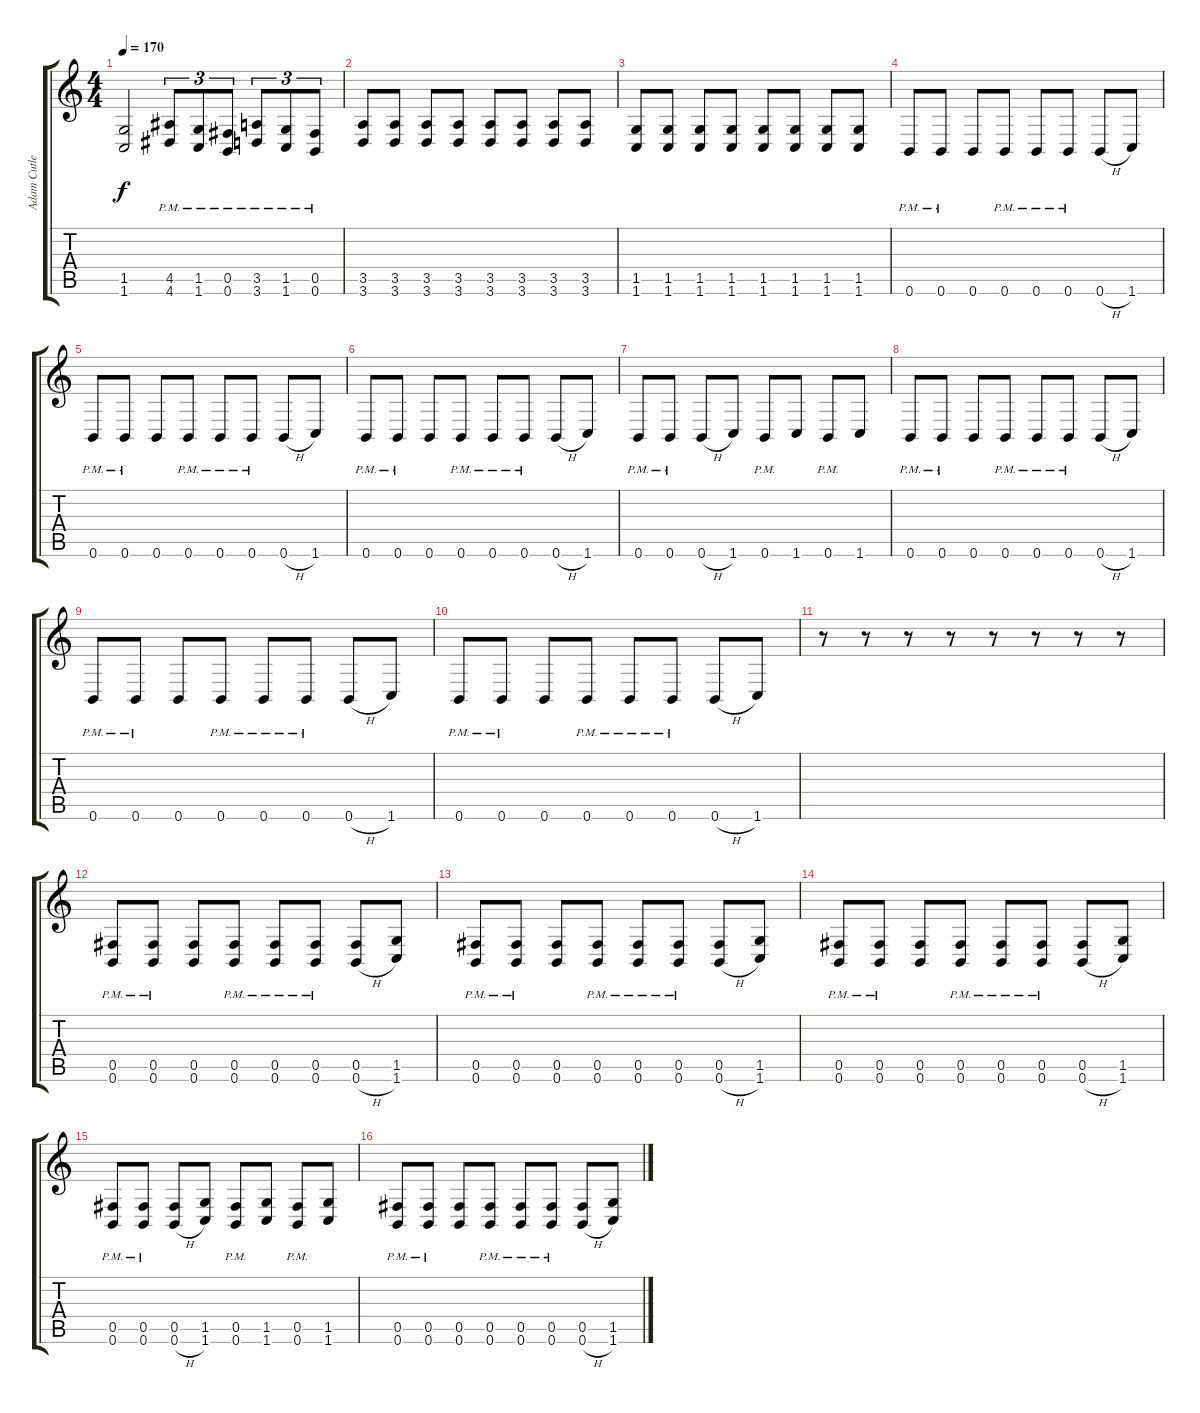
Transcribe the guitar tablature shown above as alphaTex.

\track ("Adam Cutler" "Adam Cutle") {instrument overdrivenguitar}
\staff {score tabs}
\tuning (Db4 Ab3 E3 B2 Gb2 B1) {hide}
\ts (4 4)
\tempo 170
\clef g2
\ks c
(1.5 1.6).2{dy f} (4.5{pm} 4.6{pm}).8{tu (3 2)} (1.5{pm} 1.6{pm}).8{tu (3 2)} (0.5{pm} 0.6{pm}).8{tu (3 2)} (3.5{pm} 3.6{pm}).8{tu (3 2)} (1.5{pm} 1.6{pm}).8{tu (3 2)} (0.5{pm} 0.6{pm}).8{tu (3 2)} |
(3.5 3.6).8 (3.5 3.6).8 (3.5 3.6).8 (3.5 3.6).8 (3.5 3.6).8 (3.5 3.6).8 (3.5 3.6).8 (3.5 3.6).8 |
(1.5 1.6).8 (1.5 1.6).8 (1.5 1.6).8 (1.5 1.6).8 (1.5 1.6).8 (1.5 1.6).8 (1.5 1.6).8 (1.5 1.6).8 |
0.6{pm}.8 0.6{pm}.8 0.6.8 0.6{pm}.8 0.6{pm}.8 0.6{pm}.8 0.6{h}.8 1.6.8 |
0.6{pm}.8 0.6{pm}.8 0.6.8 0.6{pm}.8 0.6{pm}.8 0.6{pm}.8 0.6{h}.8 1.6.8 |
0.6{pm}.8 0.6{pm}.8 0.6.8 0.6{pm}.8 0.6{pm}.8 0.6{pm}.8 0.6{h}.8 1.6.8 |
0.6{pm}.8 0.6{pm}.8 0.6{h}.8 1.6.8 0.6{pm}.8 1.6.8 0.6{pm}.8 1.6.8 |
0.6{pm}.8 0.6{pm}.8 0.6.8 0.6{pm}.8 0.6{pm}.8 0.6{pm}.8 0.6{h}.8 1.6.8 |
0.6{pm}.8 0.6{pm}.8 0.6.8 0.6{pm}.8 0.6{pm}.8 0.6{pm}.8 0.6{h}.8 1.6.8 |
0.6{pm}.8 0.6{pm}.8 0.6.8 0.6{pm}.8 0.6{pm}.8 0.6{pm}.8 0.6{h}.8 1.6.8 |
r.8 r.8 r.8 r.8 r.8 r.8 r.8 r.8 |
(0.5{pm} 0.6{pm}).8 (0.5{pm} 0.6{pm}).8 (0.5 0.6).8 (0.5{pm} 0.6{pm}).8 (0.5{pm} 0.6{pm}).8 (0.5{pm} 0.6{pm}).8 (0.5 0.6{h}).8 (1.5 1.6).8 |
(0.5{pm} 0.6{pm}).8 (0.5{pm} 0.6{pm}).8 (0.5 0.6).8 (0.5{pm} 0.6{pm}).8 (0.5{pm} 0.6{pm}).8 (0.5{pm} 0.6{pm}).8 (0.5 0.6{h}).8 (1.5 1.6).8 |
(0.5{pm} 0.6{pm}).8 (0.5{pm} 0.6{pm}).8 (0.5 0.6).8 (0.5{pm} 0.6{pm}).8 (0.5{pm} 0.6{pm}).8 (0.5{pm} 0.6{pm}).8 (0.5 0.6{h}).8 (1.5 1.6).8 |
(0.5{pm} 0.6{pm}).8 (0.5{pm} 0.6{pm}).8 (0.5 0.6{h}).8 (1.5 1.6).8 (0.5{pm} 0.6{pm}).8 (1.5 1.6).8 (0.5{pm} 0.6{pm}).8 (1.5 1.6).8 |
(0.5{pm} 0.6{pm}).8 (0.5{pm} 0.6{pm}).8 (0.5 0.6).8 (0.5{pm} 0.6{pm}).8 (0.5{pm} 0.6{pm}).8 (0.5{pm} 0.6{pm}).8 (0.5 0.6{h}).8 (1.5 1.6).8
